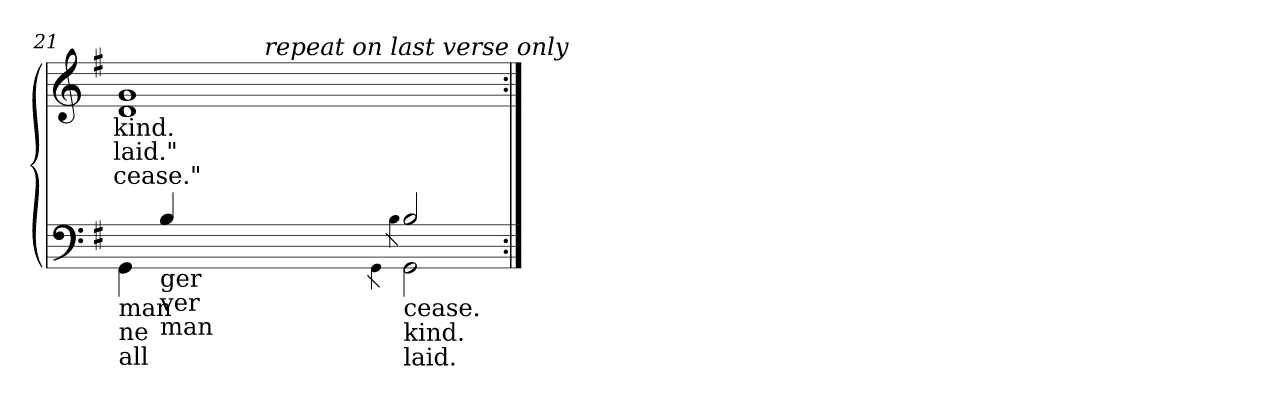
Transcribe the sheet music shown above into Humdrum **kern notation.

**kern	**kern	**text	**text	**text
*part1	*part1	*part1	*part1	*part1
*staff2	*staff1	*staff1	*staff1	*staff1
*clefF4	*clefG2	*	*	*
*k[f#]	*k[f#]	*	*	*
*G:	*G:	*	*	*
=21	=21	=21	=21	=21
*^	*	*	*	*
*	*^	*	*	*	*
!LO:TX:b:t=man	!	!	!	!	!	!
!LO:TX:b:t=ne	!	!	!	!	!	!
!LO:TX:b:t=all	!	!	!	!	!	!
!	!	!	!	!LO:LY:b	!LO:LY:b	!LO:LY:b
*	*	*	*^	*	*	*
1.ryy	4GG\	4ryy	1d 1g	4ryy	-kind.	laid."	cease."
!	!LO:TX:b:t=ger	!	!	!	!	!	!
!	!LO:TX:b:t=ver	!	!	!	!	!	!
!	!LO:TX:b:t=man	!	!	!	!	!	!
.	4ryy	4B/	.	1ryy	.	.	.
.	2ryy@	1.ryy	.	.	.	.	.
!	!	!	!LO:TX:a:i:t=repeat on last verse only	!	!	!	!
.	4ryy@	.	2ryy	.	.	.	.
.	4ryy@	.	.	4ryy	.	.	.
.	4qGG\	.	.	.	.	.	.
.	4qB\	.	.	.	.	.	.
!LO:TX:b:t=cease.	!	!	!	!	!	!	!
!LO:TX:b:t=kind.	!	!	!	!	!	!	!
!LO:TX:b:t=laid.	!	!	!	!	!	!	!
2B/	2GG\	.	2ryy	2ryy	.	.	.
*v	*v	*v	*	*	*	*	*
*	*v	*v	*	*	*
=:|!	=:|!	=:|!	=:|!	=:|!
*-	*-	*-	*-	*-
